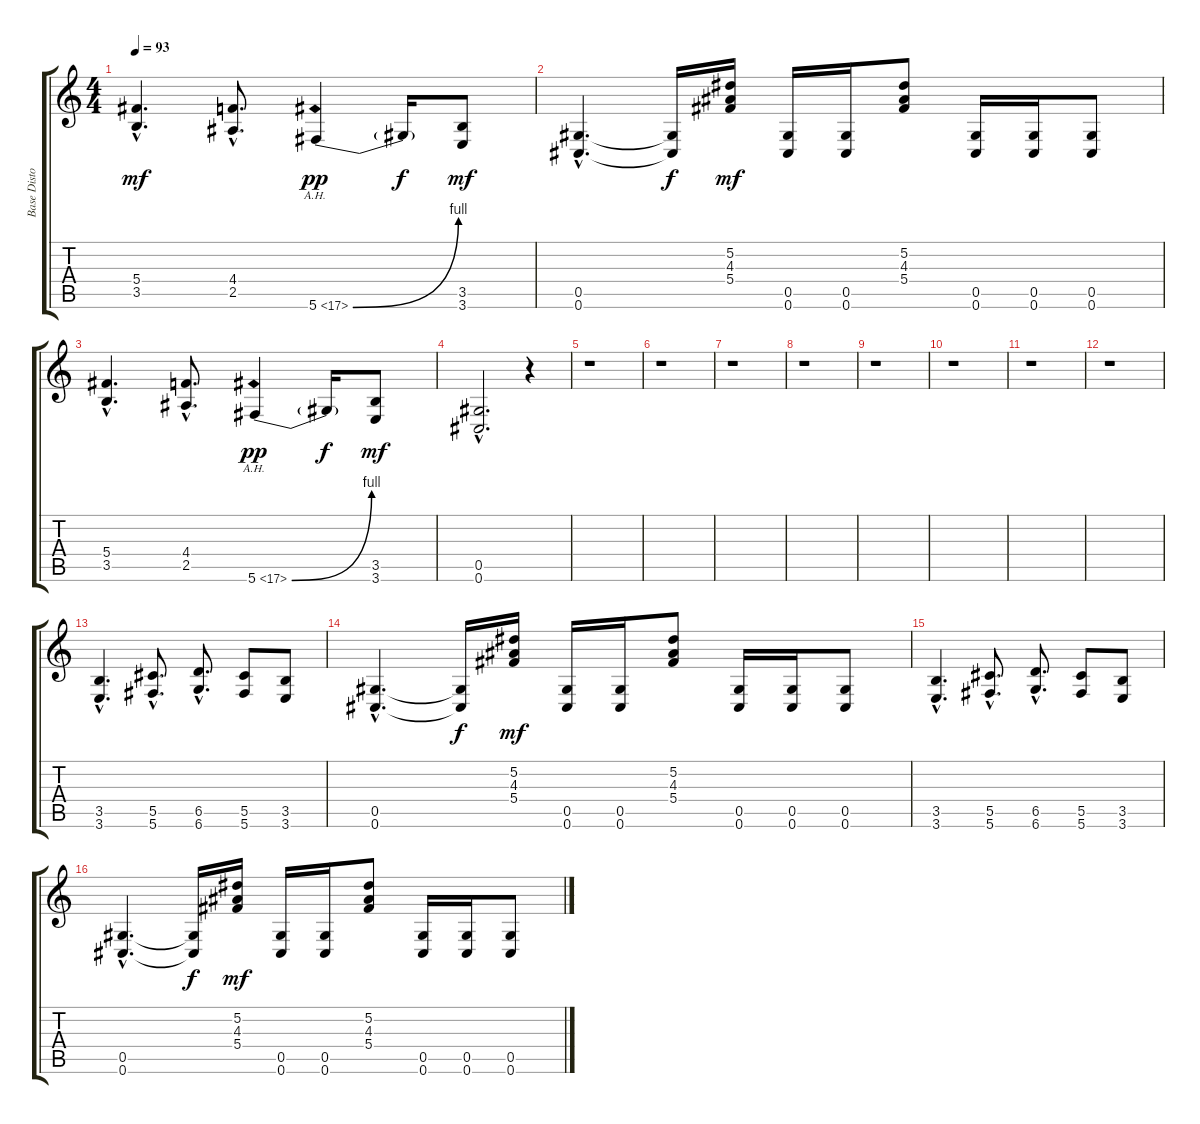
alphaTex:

\track ("Base Distorção" "Base Disto") {instrument overdrivenguitar}
\staff {score tabs}
\tuning (Eb4 Bb3 Gb3 Db3 Ab2 Db2) {hide}
\ts (4 4)
\tempo 93
\clef g2
\ks c
(5.4{hac} 3.5{hac}).4{d dy mf} (4.4{hac} 2.5{hac}).8{d} 5.6{be (bend 0 0 60 4) ah 12}.4{dy pp} 5.6{t}.16{dy f} (3.5 3.6).8{dy mf} |
(0.5{hac} 0.6{hac}).4{d} (0.5{t} 0.6{t}).16{dy f} (5.2 4.3 5.4).16{dy mf} (0.5 0.6).16 (0.5 0.6).16 (5.2 4.3 5.4).8 (0.5 0.6).16 (0.5 0.6).16 (0.5 0.6).8 |
(5.4{hac} 3.5{hac}).4{d} (4.4{hac} 2.5{hac}).8{d} 5.6{be (bend 0 0 60 4) ah 12}.4{dy pp} 5.6{t}.16{dy f} (3.5 3.6).8{dy mf} |
(0.5{hac} 0.6{hac}).2{d} r.4 |
r.1 |
r.1 |
r.1 |
r.1 |
r.1 |
r.1 |
r.1 |
r.1 |
(3.5{hac} 3.6{hac}).4{d} (5.5{hac} 5.6{hac}).8{d} (6.5{hac} 6.6{hac}).8{d} (5.5 5.6).8 (3.5 3.6).8 |
(0.5{hac} 0.6{hac}).4{d} (0.5{t} 0.6{t}).16{dy f} (5.2 4.3 5.4).16{dy mf} (0.5 0.6).16 (0.5 0.6).16 (5.2 4.3 5.4).8 (0.5 0.6).16 (0.5 0.6).16 (0.5 0.6).8 |
(3.5{hac} 3.6{hac}).4{d} (5.5{hac} 5.6{hac}).8{d} (6.5{hac} 6.6{hac}).8{d} (5.5 5.6).8 (3.5 3.6).8 |
(0.5{hac} 0.6{hac}).4{d} (0.5{t} 0.6{t}).16{dy f} (5.2 4.3 5.4).16{dy mf} (0.5 0.6).16 (0.5 0.6).16 (5.2 4.3 5.4).8 (0.5 0.6).16 (0.5 0.6).16 (0.5 0.6).8
